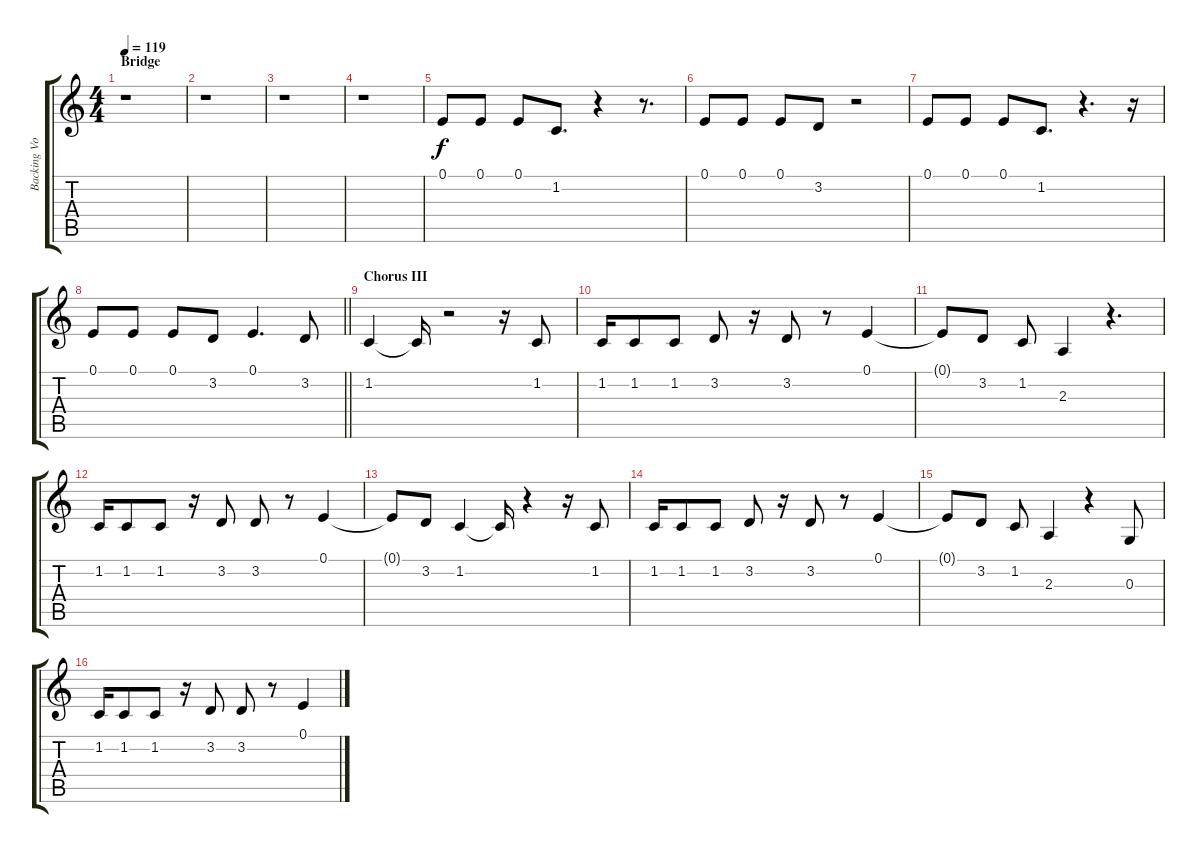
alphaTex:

\track ("Backing Vocals" "Backing Vo") {instrument choiraahs}
\staff {score tabs}
\tuning (E4 B3 G3 D3 A2 E2) {hide}
\ts (4 4)
\section ("" "Bridge")
\tempo 119
\clef g2
\ks c
r.1{dy f} |
r.1 |
r.1 |
r.1 |
0.1.8{instrument voiceoohs} 0.1.8 0.1.8 1.2.8{d} r.4 r.8{d} |
0.1.8 0.1.8 0.1.8 3.2.8 r.2 |
0.1.8 0.1.8 0.1.8 1.2.8{d} r.4{d} r.16 |
\barLineRight lightlight
0.1.8 0.1.8 0.1.8 3.2.8 0.1.4{d instrument choiraahs} 3.2.8 |
\section ("" "Chorus III")
1.2.4 1.2{t}.16 r.2 r.16 1.2.8 |
1.2.16 1.2.8 1.2.8 3.2.8 r.16 3.2.8 r.8 0.1.4 |
0.1{t}.8 3.2.8 1.2.8 2.3.4 r.4{d} |
1.2.16 1.2.8 1.2.8 r.16 3.2.8 3.2.8 r.8 0.1.4 |
0.1{t}.8 3.2.8 1.2.4 1.2{t}.16 r.4 r.16 1.2.8 |
1.2.16 1.2.8 1.2.8 3.2.8 r.16 3.2.8 r.8 0.1.4 |
0.1{t}.8 3.2.8 1.2.8 2.3.4 r.4 0.3.8 |
1.2.16 1.2.8 1.2.8 r.16 3.2.8 3.2.8 r.8 0.1.4
